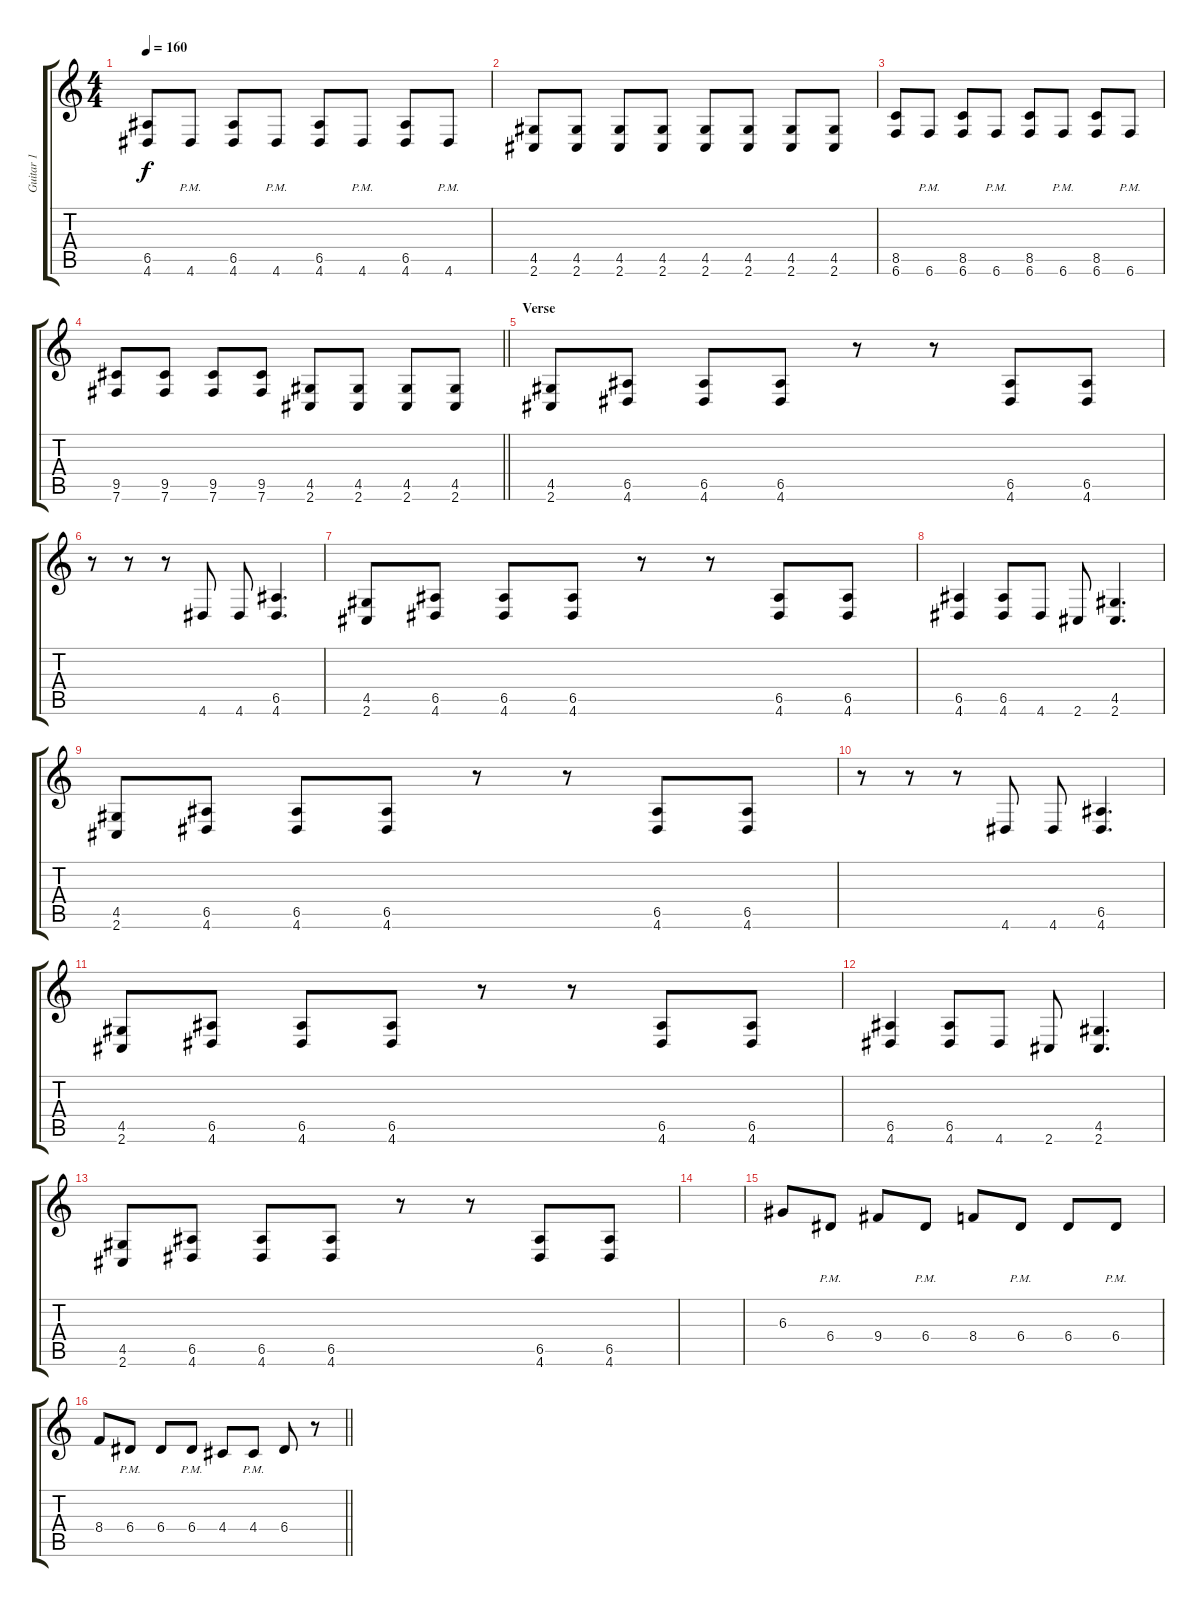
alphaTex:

\track ("Guitar 1" "Guitar 1") {instrument distortionguitar}
\staff {score tabs}
\tuning (B3 Gb3 D3 A2 E2 B1) {hide}
\ts (4 4)
\tempo 160
\clef g2
\ks c
(6.5 4.6).8{dy f} 4.6{pm}.8 (6.5 4.6).8 4.6{pm}.8 (6.5 4.6).8 4.6{pm}.8 (6.5 4.6).8 4.6{pm}.8 |
(4.5 2.6).8 (4.5 2.6).8 (4.5 2.6).8 (4.5 2.6).8 (4.5 2.6).8 (4.5 2.6).8 (4.5 2.6).8 (4.5 2.6).8 |
(8.5 6.6).8 6.6{pm}.8 (8.5 6.6).8 6.6{pm}.8 (8.5 6.6).8 6.6{pm}.8 (8.5 6.6).8 6.6{pm}.8 |
\barLineRight lightlight
(9.5 7.6).8 (9.5 7.6).8 (9.5 7.6).8 (9.5 7.6).8 (4.5 2.6).8 (4.5 2.6).8 (4.5 2.6).8 (4.5 2.6).8 |
\section ("" "Verse")
(4.5 2.6).8 (6.5 4.6).8 (6.5 4.6).8 (6.5 4.6).8 r.8 r.8 (6.5 4.6).8 (6.5 4.6).8 |
r.8 r.8 r.8 4.6.8 4.6.8 (6.5 4.6).4{d} |
(4.5 2.6).8 (6.5 4.6).8 (6.5 4.6).8 (6.5 4.6).8 r.8 r.8 (6.5 4.6).8 (6.5 4.6).8 |
(6.5 4.6).4 (6.5 4.6).8 4.6.8 2.6.8 (4.5 2.6).4{d} |
(4.5 2.6).8 (6.5 4.6).8 (6.5 4.6).8 (6.5 4.6).8 r.8 r.8 (6.5 4.6).8 (6.5 4.6).8 |
r.8 r.8 r.8 4.6.8 4.6.8 (6.5 4.6).4{d} |
(4.5 2.6).8 (6.5 4.6).8 (6.5 4.6).8 (6.5 4.6).8 r.8 r.8 (6.5 4.6).8 (6.5 4.6).8 |
(6.5 4.6).4 (6.5 4.6).8 4.6.8 2.6.8 (4.5 2.6).4{d} |
(4.5 2.6).8 (6.5 4.6).8 (6.5 4.6).8 (6.5 4.6).8 r.8 r.8 (6.5 4.6).8 (6.5 4.6).8 |
|
6.3.8 6.4{pm}.8 9.4.8 6.4{pm}.8 8.4.8 6.4{pm}.8 6.4.8 6.4{pm}.8 |
\barLineRight lightlight
8.4.8 6.4{pm}.8 6.4.8 6.4{pm}.8 4.4.8 4.4{pm}.8 6.4.8 r.8
